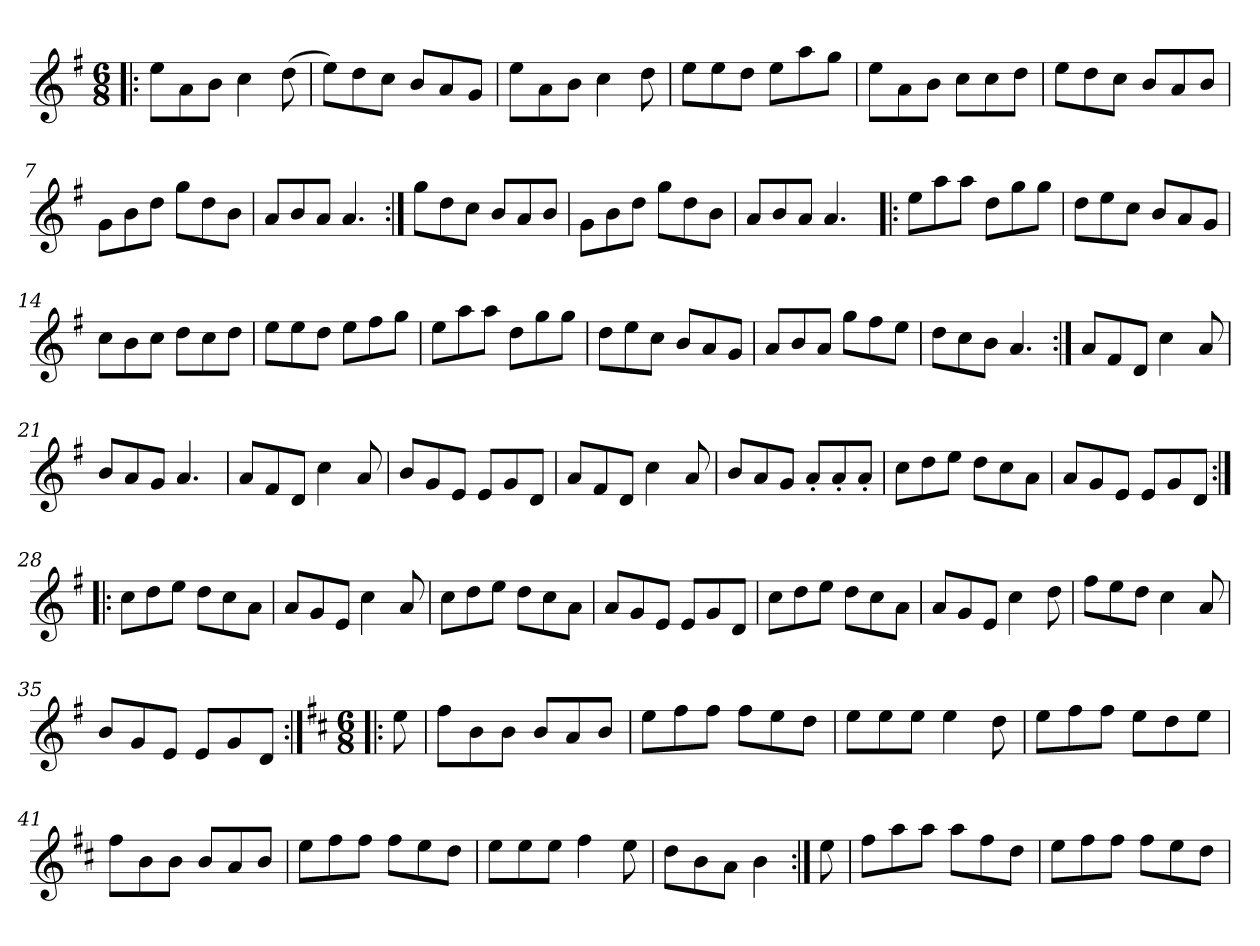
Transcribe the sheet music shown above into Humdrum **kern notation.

**kern
*part1
*staff1
*clefG2
*k[f#]
*M6/8
=1!|:
8ee\L
8a\
8b\J
4cc\
(>8dd\
=2
8ee\L)
8dd\
8cc\J
8b/L
8a/
8g/J
=3
8ee\L
8a\
8b\J
4cc\
8dd\
=4
8ee\L
8ee\
8dd\J
8ee\L
8aa\
8gg\J
=5
8ee\L
8a\
8b\J
8cc\L
8cc\
8dd\J
=6
8ee\L
8dd\
8cc\J
8b/L
8a/
8b/J
=7
8g\L
8b\
8dd\J
8gg\L
8dd\
8b\J
!!LO:LB:g=z
=8
8a/L
8b/
8a/J
4.a/
=9:|!
8gg\L
8dd\
8cc\J
8b/L
8a/
8b/J
=10
8g\L
8b\
8dd\J
8gg\L
8dd\
8b\J
=11
8a/L
8b/
8a/J
4.a/
=12!|:
8ee\L
8aa\
8aa\J
8dd\L
8gg\
8gg\J
=13
8dd\L
8ee\
8cc\J
8b/L
8a/
8g/J
=14
8cc\L
8b\
8cc\J
8dd\L
8cc\
8dd\J
!!LO:LB:g=z
=15
8ee\L
8ee\
8dd\J
8ee\L
8ff#\
8gg\J
=16
8ee\L
8aa\
8aa\J
8dd\L
8gg\
8gg\J
=17
8dd\L
8ee\
8cc\J
8b/L
8a/
8g/J
=18
8a/L
8b/
8a/J
8gg\L
8ff#\
8ee\J
=19
8dd\L
8cc\
8b\J
4.a/
=20:|!
8a/L
8f#/
8d/J
4cc\
8a/
=21
8b/L
8a/
8g/J
4.a/
=22
8a/L
8f#/
8d/J
4cc\
8a/
!!LO:LB:g=z
=23
8b/L
8g/
8e/J
8e/L
8g/
8d/J
=24
8a/L
8f#/
8d/J
4cc\
8a/
=25
8b/L
8a/
8g/J
8a'/L
8a'/
8a'/J
=26
8cc\L
8dd\
8ee\J
8dd\L
8cc\
8a\J
=27
8a/L
8g/
8e/J
8e/L
8g/
8d/J
=28:|!|:
8cc\L
8dd\
8ee\J
8dd\L
8cc\
8a\J
=29
8a/L
8g/
8e/J
4cc\
8a/
!!LO:LB:g=z
=30
8cc\L
8dd\
8ee\J
8dd\L
8cc\
8a\J
=31
8a/L
8g/
8e/J
8e/L
8g/
8d/J
=32
8cc\L
8dd\
8ee\J
8dd\L
8cc\
8a\J
=33
8a/L
8g/
8e/J
4cc\
8dd\
=34
8ff#\L
8ee\
8dd\J
4cc\
8a/
=35
8b/L
8g/
8e/J
8e/L
8g/
8d/J
=36:|!|:
*k[f#c#]
*b:
*M6/8
8ee\
=37
8ff#\L
8b\
8b\J
8b/L
8a/
8b/J
!!LO:LB:g=z
=38
8ee\L
8ff#\
8ff#\J
8ff#\L
8ee\
8dd\J
=39
8ee\L
8ee\
8ee\J
4ee\
8dd\
=40
8ee\L
8ff#\
8ff#\J
8ee\L
8dd\
8ee\J
=41
8ff#\L
8b\
8b\J
8b/L
8a/
8b/J
=42
8ee\L
8ff#\
8ff#\J
8ff#\L
8ee\
8dd\J
=43
8ee\L
8ee\
8ee\J
4ff#\
8ee\
=44
8dd\L
8b\
8a\J
4b\
=45:|!
8ee\
!!LO:LB:g=z
=46
8ff#\L
8aa\
8aa\J
8aa\L
8ff#\
8dd\J
=47
8ee\L
8ff#\
8ff#\J
8ff#\L
8ee\
8dd\J
=
*-
